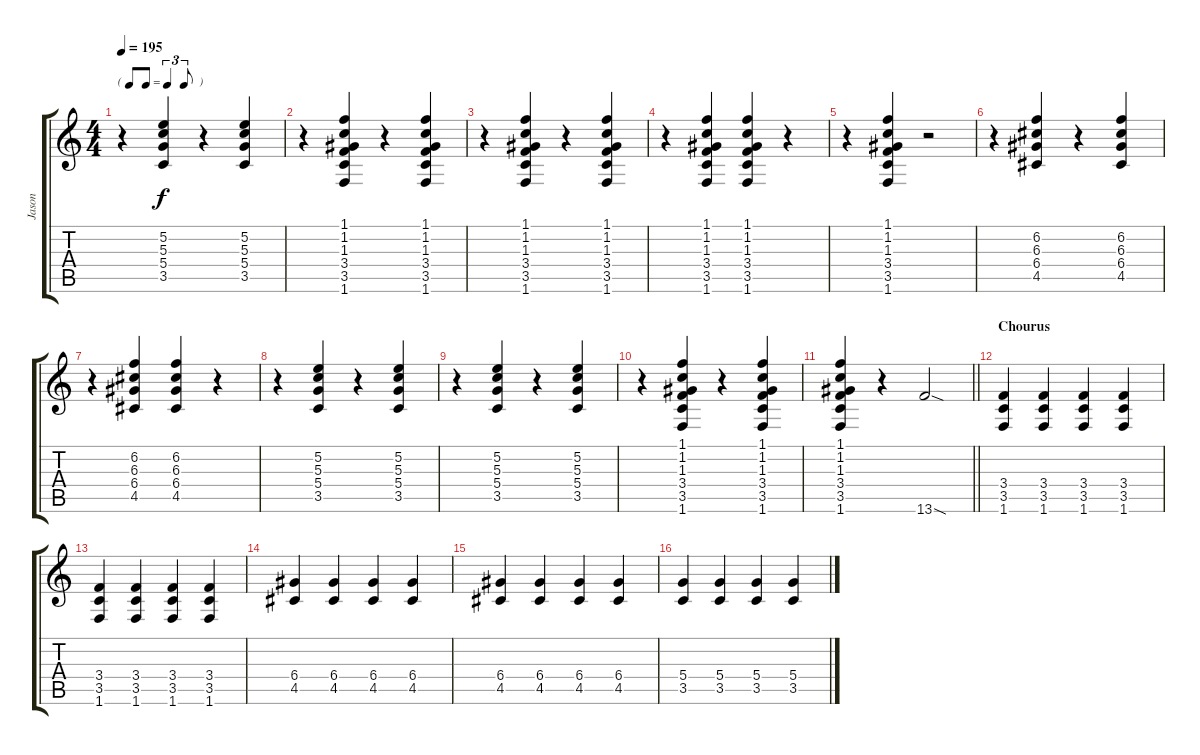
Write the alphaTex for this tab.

\track ("Jason" "Jason") {instrument overdrivenguitar}
\staff {score tabs}
\tuning (E4 B3 G3 D3 A2 E2) {hide}
\ts (4 4)
\tf triplet8th
\tempo 195
\clef g2
\ks c
r.4{dy f} (5.2 5.3 5.4 3.5).4 r.4 (5.2 5.3 5.4 3.5).4 |
r.4 (1.1 1.2 1.3 3.4 3.5 1.6).4 r.4 (1.1 1.2 1.3 3.4 3.5 1.6).4 |
r.4 (1.1 1.2 1.3 3.4 3.5 1.6).4 r.4 (1.1 1.2 1.3 3.4 3.5 1.6).4 |
r.4 (1.1 1.2 1.3 3.4 3.5 1.6).4 (1.1 1.2 1.3 3.4 3.5 1.6).4 r.4 |
r.4 (1.1 1.2 1.3 3.4 3.5 1.6).4 r.2 |
r.4 (6.2 6.3 6.4 4.5).4 r.4 (6.2 6.3 6.4 4.5).4 |
r.4 (6.2 6.3 6.4 4.5).4 (6.2 6.3 6.4 4.5).4 r.4 |
r.4 (5.2 5.3 5.4 3.5).4 r.4 (5.2 5.3 5.4 3.5).4 |
r.4 (5.2 5.3 5.4 3.5).4 r.4 (5.2 5.3 5.4 3.5).4 |
r.4 (1.1 1.2 1.3 3.4 3.5 1.6).4 r.4 (1.1 1.2 1.3 3.4 3.5 1.6).4 |
\barLineRight lightlight
(1.1 1.2 1.3 3.4 3.5 1.6).4 r.4 13.6{sod}.2 |
\section ("" "Chourus")
(3.4 3.5 1.6).4 (3.4 3.5 1.6).4 (3.4 3.5 1.6).4 (3.4 3.5 1.6).4 |
(3.4 3.5 1.6).4 (3.4 3.5 1.6).4 (3.4 3.5 1.6).4 (3.4 3.5 1.6).4 |
(6.4 4.5).4 (6.4 4.5).4 (6.4 4.5).4 (6.4 4.5).4 |
(6.4 4.5).4 (6.4 4.5).4 (6.4 4.5).4 (6.4 4.5).4 |
(5.4 3.5).4 (5.4 3.5).4 (5.4 3.5).4 (5.4 3.5).4
